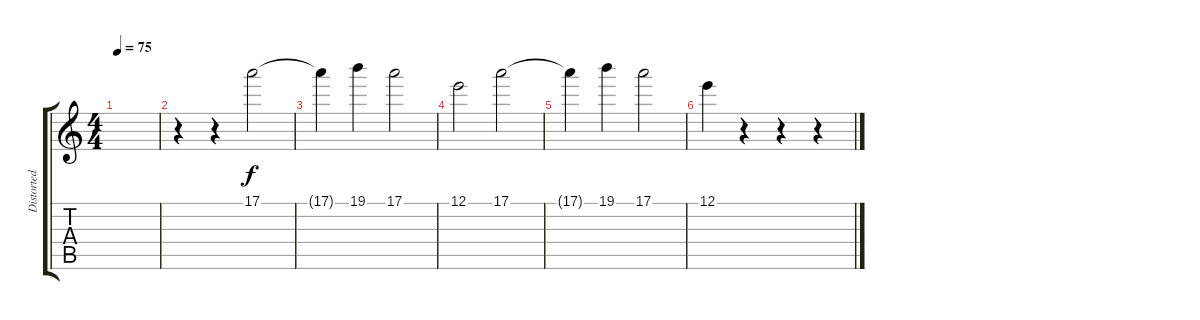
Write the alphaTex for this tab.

\track ("Distorted 2" "Distorted ") {instrument distortionguitar}
\staff {score tabs}
\tuning (E4 B3 G3 D3 A2 E2) {hide}
\ts (4 4)
\tempo 75
\clef g2
\ks c
|
r.4 r.4 17.1.2 |
17.1{t}.4 19.1.4 17.1.2 |
12.1.2 17.1.2 |
17.1{t}.4 19.1.4 17.1.2 |
12.1.4 r.4 r.4 r.4
